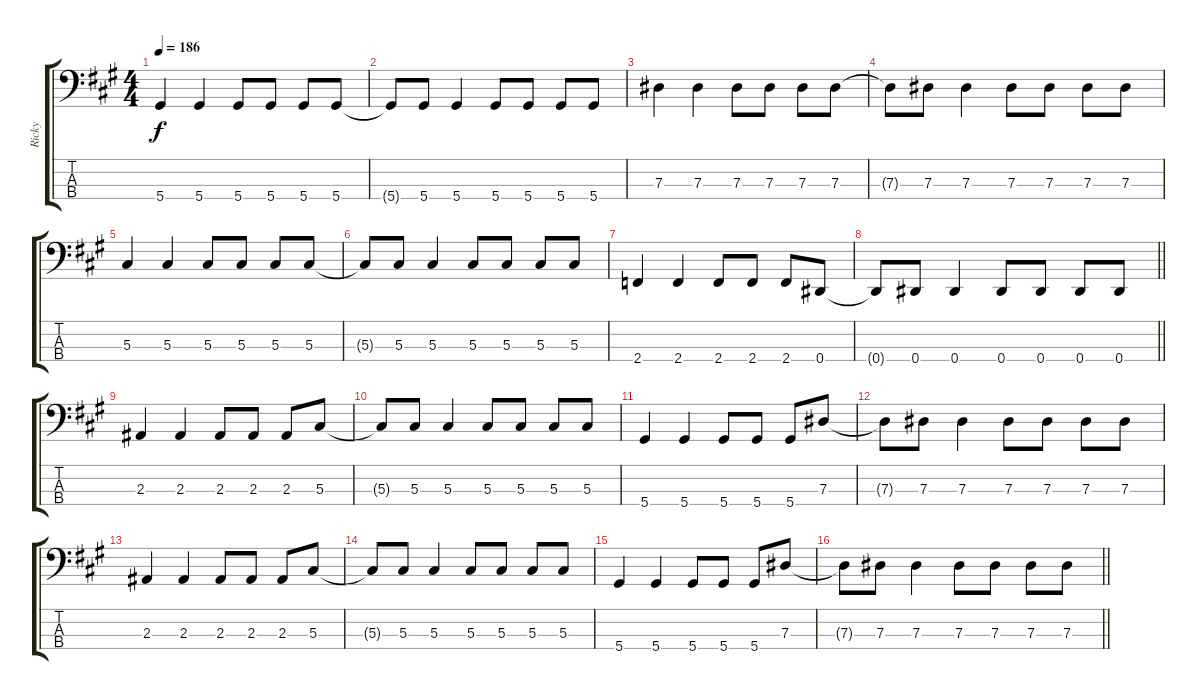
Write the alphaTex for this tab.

\track ("Ricky" "Ricky") {instrument electricbasspick}
\staff {score tabs}
\tuning (Gb2 Db2 Ab1 Eb1) {hide}
\ts (4 4)
\tempo 186
\clef f4
\ks a
5.4.4{dy f} 5.4.4 5.4.8 5.4.8 5.4.8 5.4.8 |
5.4{t}.8 5.4.8 5.4.4 5.4.8 5.4.8 5.4.8 5.4.8 |
7.3.4 7.3.4 7.3.8 7.3.8 7.3.8 7.3.8 |
7.3{t}.8 7.3.8 7.3.4 7.3.8 7.3.8 7.3.8 7.3.8 |
5.3.4 5.3.4 5.3.8 5.3.8 5.3.8 5.3.8 |
5.3{t}.8 5.3.8 5.3.4 5.3.8 5.3.8 5.3.8 5.3.8 |
2.4.4 2.4.4 2.4.8 2.4.8 2.4.8 0.4.8 |
\barLineRight lightlight
0.4{t}.8 0.4.8 0.4.4 0.4.8 0.4.8 0.4.8 0.4.8 |
2.3.4 2.3.4 2.3.8 2.3.8 2.3.8 5.3.8 |
5.3{t}.8 5.3.8 5.3.4 5.3.8 5.3.8 5.3.8 5.3.8 |
5.4.4 5.4.4 5.4.8 5.4.8 5.4.8 7.3.8 |
7.3{t}.8 7.3.8 7.3.4 7.3.8 7.3.8 7.3.8 7.3.8 |
2.3.4 2.3.4 2.3.8 2.3.8 2.3.8 5.3.8 |
5.3{t}.8 5.3.8 5.3.4 5.3.8 5.3.8 5.3.8 5.3.8 |
5.4.4 5.4.4 5.4.8 5.4.8 5.4.8 7.3.8 |
\barLineRight lightlight
7.3{t}.8 7.3.8 7.3.4 7.3.8 7.3.8 7.3.8 7.3.8
